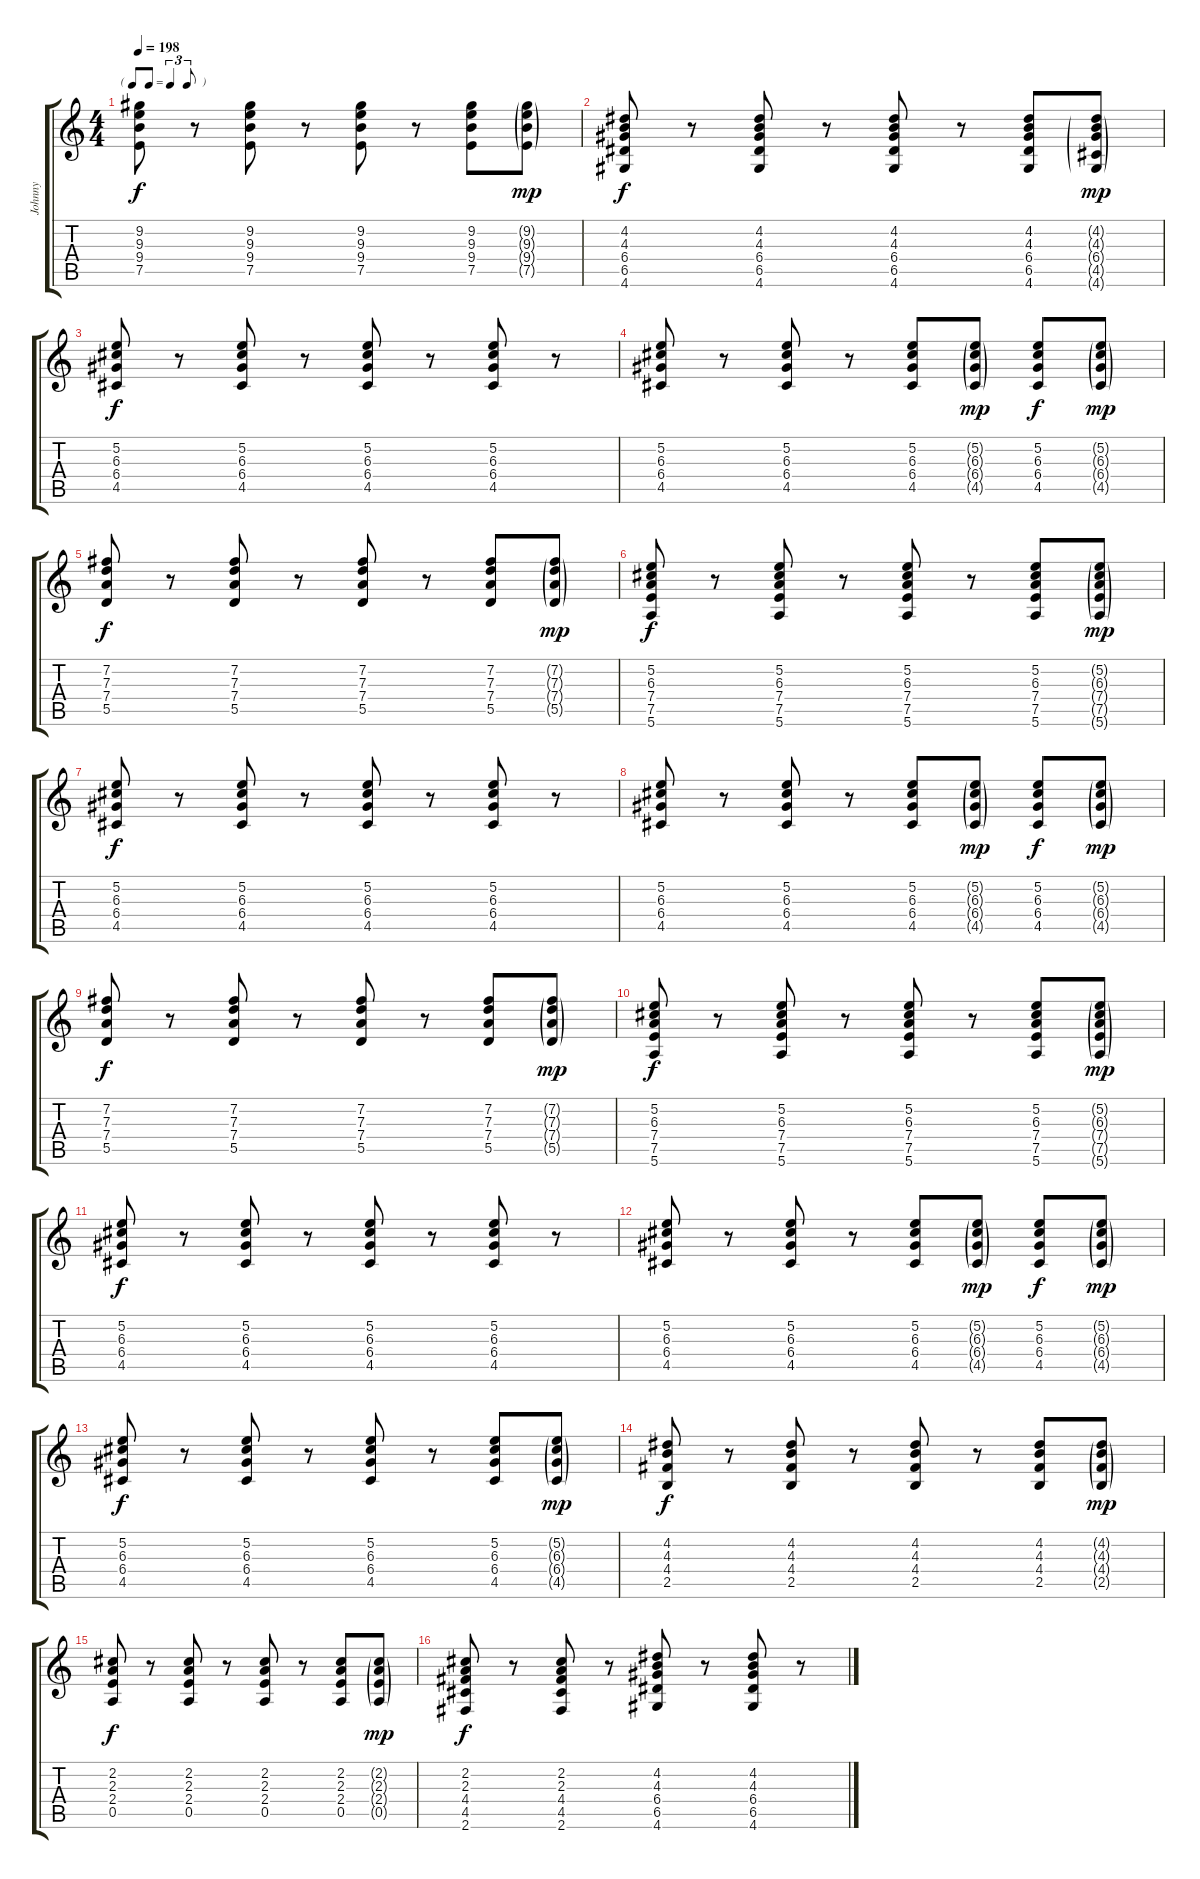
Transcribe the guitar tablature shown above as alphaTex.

\track ("Johnny" "Johnny") {instrument electricguitarclean}
\staff {score tabs}
\tuning (E4 B3 G3 D3 A2 E2) {hide}
\ts (4 4)
\tf triplet8th
\tempo 198
\clef g2
\ks c
(9.2 9.3 9.4 7.5).8{dy f} r.8 (9.2 9.3 9.4 7.5).8 r.8 (9.2 9.3 9.4 7.5).8 r.8 (9.2 9.3 9.4 7.5).8 (9.2{g} 9.3{g} 9.4{g} 7.5{g}).8{dy mp} |
(4.2 4.3 6.4 6.5 4.6).8{dy f} r.8 (4.2 4.3 6.4 6.5 4.6).8 r.8 (4.2 4.3 6.4 6.5 4.6).8 r.8 (4.2 4.3 6.4 6.5 4.6).8 (4.2{g} 4.3{g} 6.4{g} 4.5{g} 4.6{g}).8{dy mp} |
(5.2 6.3 6.4 4.5).8{dy f} r.8 (5.2 6.3 6.4 4.5).8 r.8 (5.2 6.3 6.4 4.5).8 r.8 (5.2 6.3 6.4 4.5).8 r.8 |
(5.2 6.3 6.4 4.5).8 r.8 (5.2 6.3 6.4 4.5).8 r.8 (5.2 6.3 6.4 4.5).8 (5.2{g} 6.3{g} 6.4{g} 4.5{g}).8{dy mp} (5.2 6.3 6.4 4.5).8{dy f} (5.2{g} 6.3{g} 6.4{g} 4.5{g}).8{dy mp} |
(7.2 7.3 7.4 5.5).8{dy f} r.8 (7.2 7.3 7.4 5.5).8 r.8 (7.2 7.3 7.4 5.5).8 r.8 (7.2 7.3 7.4 5.5).8 (7.2{g} 7.3{g} 7.4{g} 5.5{g}).8{dy mp} |
(5.2 6.3 7.4 7.5 5.6).8{dy f} r.8 (5.2 6.3 7.4 7.5 5.6).8 r.8 (5.2 6.3 7.4 7.5 5.6).8 r.8 (5.2 6.3 7.4 7.5 5.6).8 (5.2{g} 6.3{g} 7.4{g} 7.5{g} 5.6{g}).8{dy mp} |
(5.2 6.3 6.4 4.5).8{dy f} r.8 (5.2 6.3 6.4 4.5).8 r.8 (5.2 6.3 6.4 4.5).8 r.8 (5.2 6.3 6.4 4.5).8 r.8 |
(5.2 6.3 6.4 4.5).8 r.8 (5.2 6.3 6.4 4.5).8 r.8 (5.2 6.3 6.4 4.5).8 (5.2{g} 6.3{g} 6.4{g} 4.5{g}).8{dy mp} (5.2 6.3 6.4 4.5).8{dy f} (5.2{g} 6.3{g} 6.4{g} 4.5{g}).8{dy mp} |
(7.2 7.3 7.4 5.5).8{dy f} r.8 (7.2 7.3 7.4 5.5).8 r.8 (7.2 7.3 7.4 5.5).8 r.8 (7.2 7.3 7.4 5.5).8 (7.2{g} 7.3{g} 7.4{g} 5.5{g}).8{dy mp} |
(5.2 6.3 7.4 7.5 5.6).8{dy f} r.8 (5.2 6.3 7.4 7.5 5.6).8 r.8 (5.2 6.3 7.4 7.5 5.6).8 r.8 (5.2 6.3 7.4 7.5 5.6).8 (5.2{g} 6.3{g} 7.4{g} 7.5{g} 5.6{g}).8{dy mp} |
(5.2 6.3 6.4 4.5).8{dy f} r.8 (5.2 6.3 6.4 4.5).8 r.8 (5.2 6.3 6.4 4.5).8 r.8 (5.2 6.3 6.4 4.5).8 r.8 |
(5.2 6.3 6.4 4.5).8 r.8 (5.2 6.3 6.4 4.5).8 r.8 (5.2 6.3 6.4 4.5).8 (5.2{g} 6.3{g} 6.4{g} 4.5{g}).8{dy mp} (5.2 6.3 6.4 4.5).8{dy f} (5.2{g} 6.3{g} 6.4{g} 4.5{g}).8{dy mp} |
(5.2 6.3 6.4 4.5).8{dy f} r.8 (5.2 6.3 6.4 4.5).8 r.8 (5.2 6.3 6.4 4.5).8 r.8 (5.2 6.3 6.4 4.5).8 (5.2{g} 6.3{g} 6.4{g} 4.5{g}).8{dy mp} |
(4.2 4.3 4.4 2.5).8{dy f} r.8 (4.2 4.3 4.4 2.5).8 r.8 (4.2 4.3 4.4 2.5).8 r.8 (4.2 4.3 4.4 2.5).8 (4.2{g} 4.3{g} 4.4{g} 2.5{g}).8{dy mp} |
(2.2 2.3 2.4 0.5).8{dy f} r.8 (2.2 2.3 2.4 0.5).8 r.8 (2.2 2.3 2.4 0.5).8 r.8 (2.2 2.3 2.4 0.5).8 (2.2{g} 2.3{g} 2.4{g} 0.5{g}).8{dy mp} |
(2.2 2.3 4.4 4.5 2.6).8{dy f} r.8 (2.2 2.3 4.4 4.5 2.6).8 r.8 (4.2 4.3 6.4 6.5 4.6).8 r.8 (4.2 4.3 6.4 6.5 4.6).8 r.8
